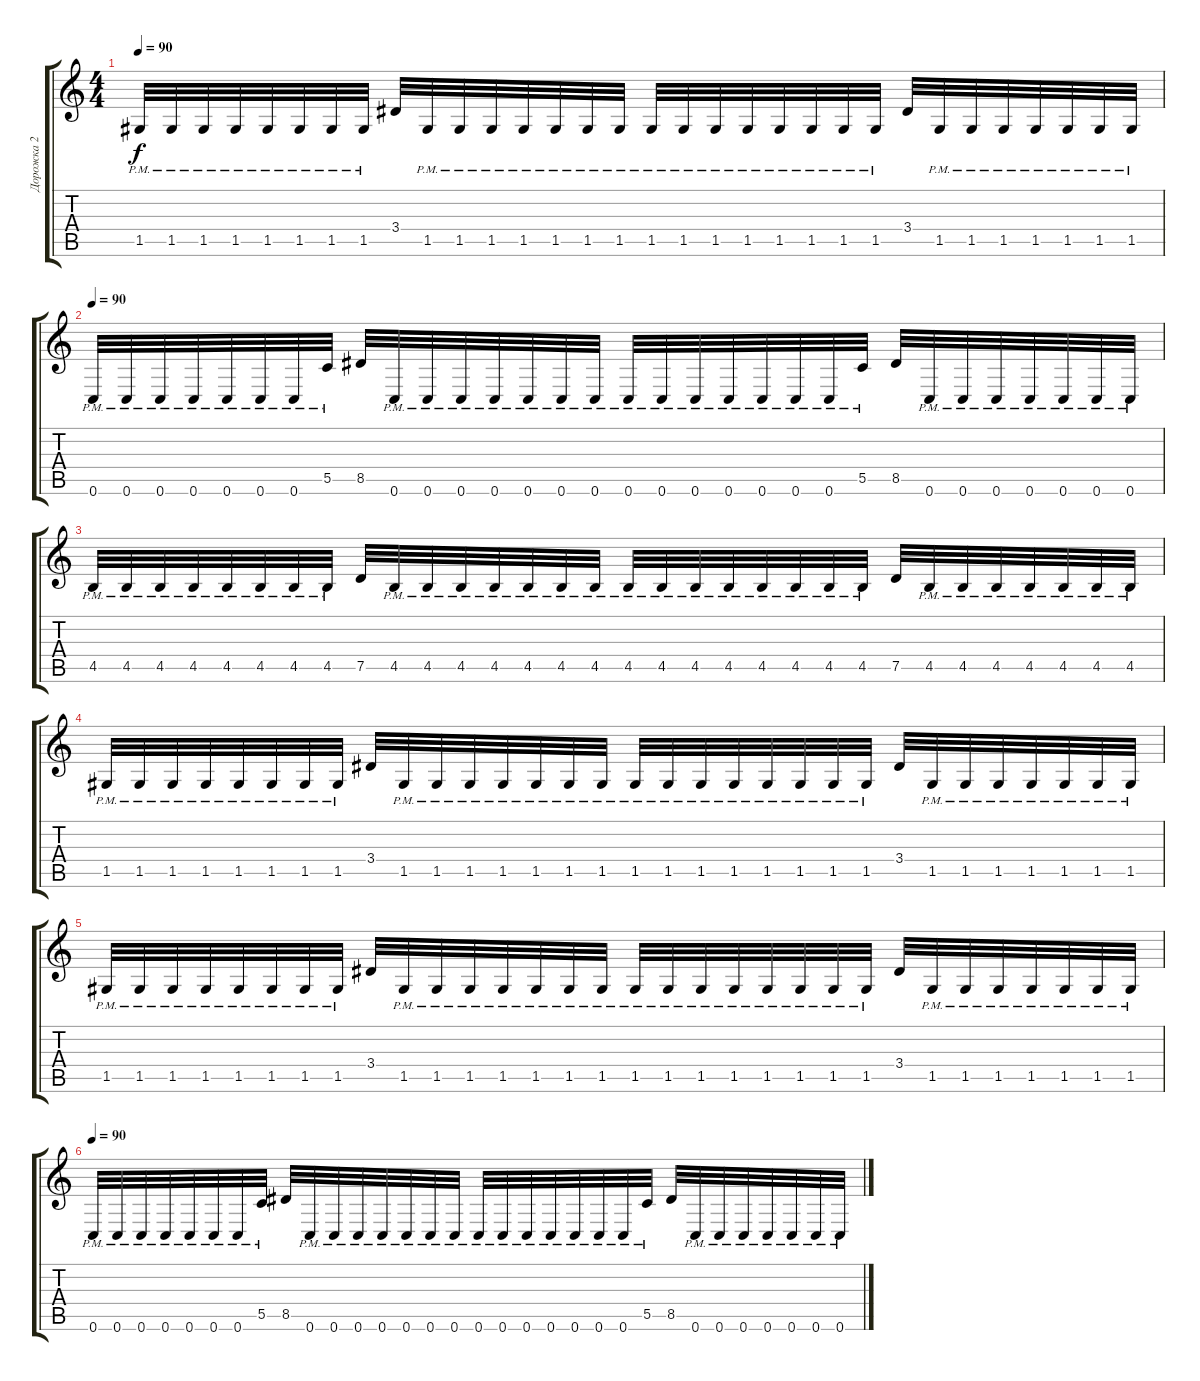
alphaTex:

\track ("Дорожка 2" "Дорожка 2") {instrument overdrivenguitar}
\staff {score tabs}
\tuning (D4 A3 F3 C3 G2 C2) {hide}
\ts (4 4)
\tempo 90
\clef g2
\ks c
1.5{pm}.32{dy f} 1.5{pm}.32 1.5{pm}.32 1.5{pm}.32 1.5{pm}.32 1.5{pm}.32 1.5{pm}.32 1.5{pm}.32 3.4.32 1.5{pm}.32 1.5{pm}.32 1.5{pm}.32 1.5{pm}.32 1.5{pm}.32 1.5{pm}.32 1.5{pm}.32 1.5{pm}.32 1.5{pm}.32 1.5{pm}.32 1.5{pm}.32 1.5{pm}.32 1.5{pm}.32 1.5{pm}.32 1.5{pm}.32 3.4.32 1.5{pm}.32 1.5{pm}.32 1.5{pm}.32 1.5{pm}.32 1.5{pm}.32 1.5{pm}.32 1.5{pm}.32 |
\tempo 90
0.6{pm}.32{balance 0} 0.6{pm}.32 0.6{pm}.32 0.6{pm}.32 0.6{pm}.32 0.6{pm}.32 0.6{pm}.32 5.5{pm}.32 8.5.32 0.6{pm}.32 0.6{pm}.32 0.6{pm}.32 0.6{pm}.32 0.6{pm}.32 0.6{pm}.32 0.6{pm}.32 0.6{pm}.32 0.6{pm}.32 0.6{pm}.32 0.6{pm}.32 0.6{pm}.32 0.6{pm}.32 0.6{pm}.32 5.5{pm}.32 8.5.32 0.6{pm}.32 0.6{pm}.32 0.6{pm}.32 0.6{pm}.32 0.6{pm}.32 0.6{pm}.32 0.6{pm}.32 |
4.5{pm}.32 4.5{pm}.32 4.5{pm}.32 4.5{pm}.32 4.5{pm}.32 4.5{pm}.32 4.5{pm}.32 4.5{pm}.32 7.5.32 4.5{pm}.32 4.5{pm}.32 4.5{pm}.32 4.5{pm}.32 4.5{pm}.32 4.5{pm}.32 4.5{pm}.32 4.5{pm}.32 4.5{pm}.32 4.5{pm}.32 4.5{pm}.32 4.5{pm}.32 4.5{pm}.32 4.5{pm}.32 4.5{pm}.32 7.5.32 4.5{pm}.32 4.5{pm}.32 4.5{pm}.32 4.5{pm}.32 4.5{pm}.32 4.5{pm}.32 4.5{pm}.32 |
1.5{pm}.32 1.5{pm}.32 1.5{pm}.32 1.5{pm}.32 1.5{pm}.32 1.5{pm}.32 1.5{pm}.32 1.5{pm}.32 3.4.32 1.5{pm}.32 1.5{pm}.32 1.5{pm}.32 1.5{pm}.32 1.5{pm}.32 1.5{pm}.32 1.5{pm}.32 1.5{pm}.32 1.5{pm}.32 1.5{pm}.32 1.5{pm}.32 1.5{pm}.32 1.5{pm}.32 1.5{pm}.32 1.5{pm}.32 3.4.32 1.5{pm}.32 1.5{pm}.32 1.5{pm}.32 1.5{pm}.32 1.5{pm}.32 1.5{pm}.32 1.5{pm}.32 |
1.5{pm}.32 1.5{pm}.32 1.5{pm}.32 1.5{pm}.32 1.5{pm}.32 1.5{pm}.32 1.5{pm}.32 1.5{pm}.32 3.4.32 1.5{pm}.32 1.5{pm}.32 1.5{pm}.32 1.5{pm}.32 1.5{pm}.32 1.5{pm}.32 1.5{pm}.32 1.5{pm}.32 1.5{pm}.32 1.5{pm}.32 1.5{pm}.32 1.5{pm}.32 1.5{pm}.32 1.5{pm}.32 1.5{pm}.32 3.4.32 1.5{pm}.32 1.5{pm}.32 1.5{pm}.32 1.5{pm}.32 1.5{pm}.32 1.5{pm}.32 1.5{pm}.32 |
\tempo 90
0.6{pm}.32{balance 0} 0.6{pm}.32 0.6{pm}.32 0.6{pm}.32 0.6{pm}.32 0.6{pm}.32 0.6{pm}.32 5.5{pm}.32 8.5.32 0.6{pm}.32 0.6{pm}.32 0.6{pm}.32 0.6{pm}.32 0.6{pm}.32 0.6{pm}.32 0.6{pm}.32 0.6{pm}.32 0.6{pm}.32 0.6{pm}.32 0.6{pm}.32 0.6{pm}.32 0.6{pm}.32 0.6{pm}.32 5.5{pm}.32 8.5.32 0.6{pm}.32 0.6{pm}.32 0.6{pm}.32 0.6{pm}.32 0.6{pm}.32 0.6{pm}.32 0.6{pm}.32
